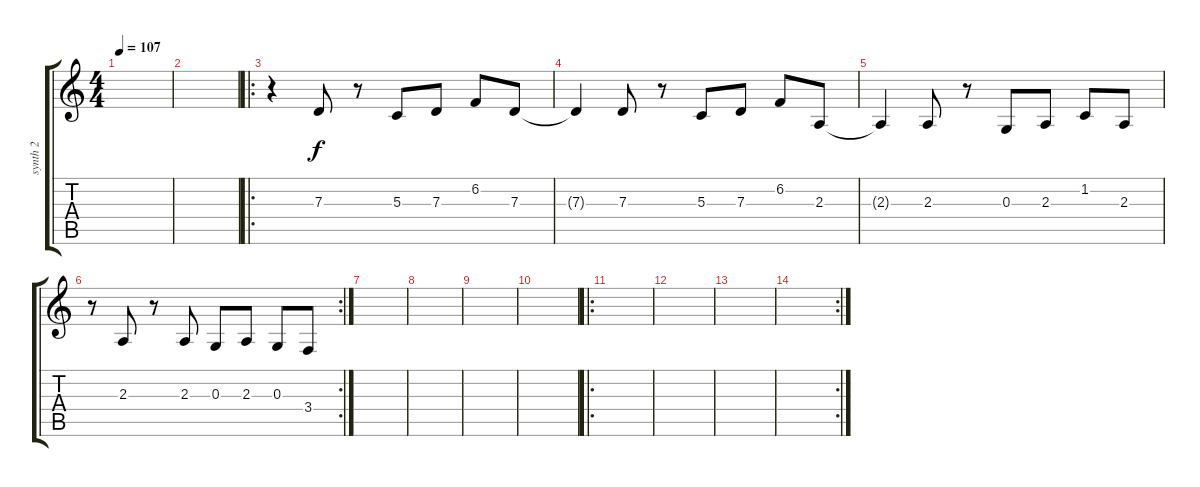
\track ("synth 2" "synth 2") {instrument dulcimer}
\staff {score tabs}
\tuning (E4 B3 G3 D3 A2 E2) {hide}
\ts (4 4)
\tempo 107
\clef g2
\ks c
|
|
\ro
r.4 7.3.8 r.8 5.3.8 7.3.8 6.2.8 7.3.8 |
7.3{t}.4 7.3.8 r.8 5.3.8 7.3.8 6.2.8 2.3.8 |
2.3{t}.4 2.3.8 r.8 0.3.8 2.3.8 1.2.8 2.3.8 |
\rc 2
r.8 2.3.8 r.8 2.3.8 0.3.8 2.3.8 0.3.8 3.4.8 |
|
|
|
|
\ro
|
|
|
\rc 2
